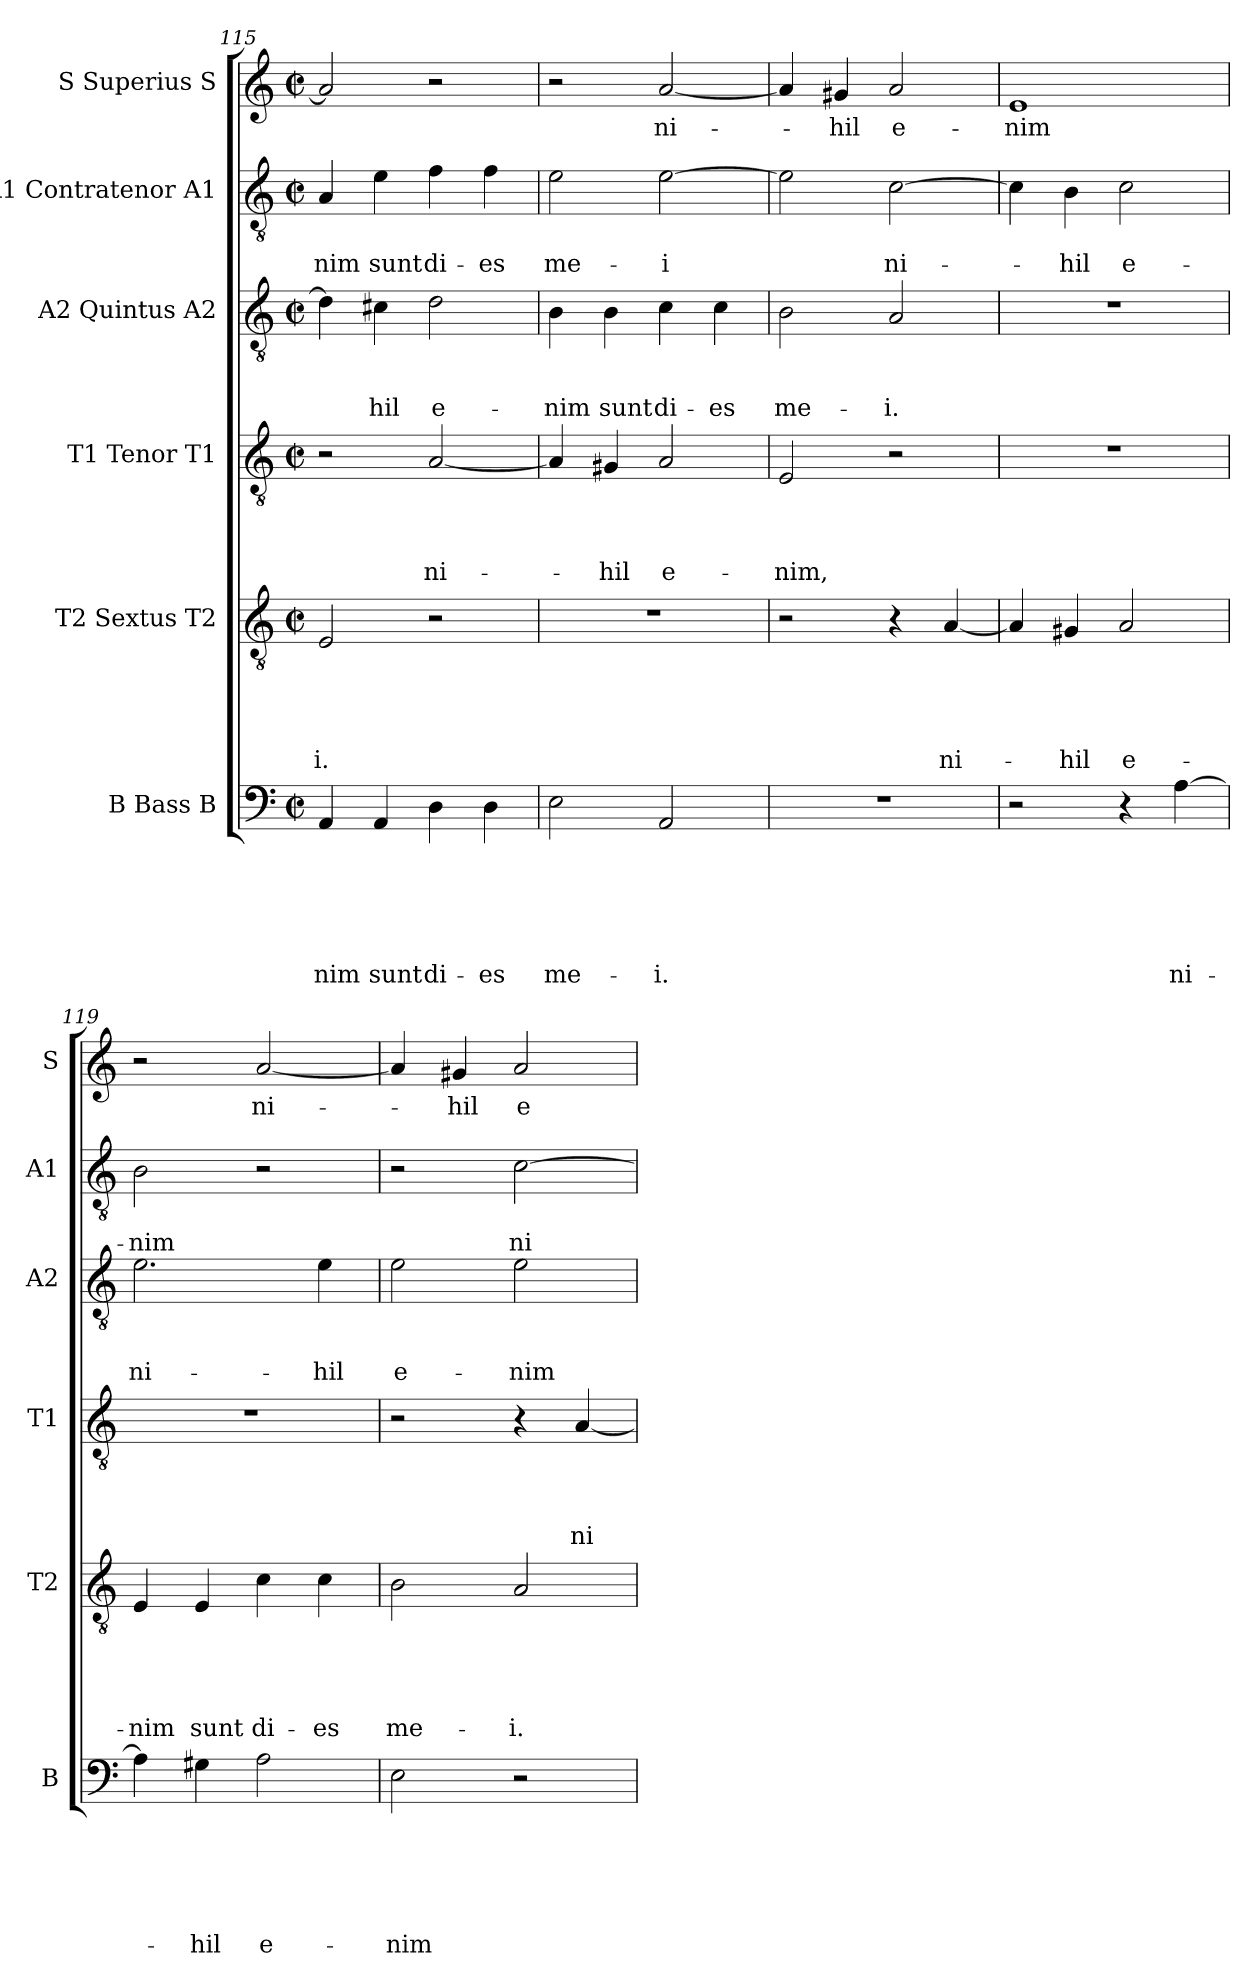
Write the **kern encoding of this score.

**kern	**text	**text	**text	**text	**text	**text	**kern	**text	**text	**text	**text	**text	**kern	**text	**text	**text	**text	**kern	**text	**text	**text	**kern	**text	**text	**kern	**text
*part6	*part6	*part6	*part6	*part6	*part6	*part6	*part5	*part5	*part5	*part5	*part5	*part5	*part4	*part4	*part4	*part4	*part4	*part3	*part3	*part3	*part3	*part2	*part2	*part2	*part1	*part1
*staff6	*staff6	*staff6	*staff6	*staff6	*staff6	*staff6	*staff5	*staff5	*staff5	*staff5	*staff5	*staff5	*staff4	*staff4	*staff4	*staff4	*staff4	*staff3	*staff3	*staff3	*staff3	*staff2	*staff2	*staff2	*staff1	*staff1
*I"B Bass B	*	*	*	*	*	*	*I"T2 Sextus T2	*	*	*	*	*	*I"T1 Tenor T1	*	*	*	*	*I"A2 Quintus A2	*	*	*	*I"A1 Contratenor A1	*	*	*I"S Superius S	*
*I'B	*	*	*	*	*	*	*I'T2	*	*	*	*	*	*I'T1	*	*	*	*	*I'A2	*	*	*	*I'A1	*	*	*I'S	*
*clefF4	*	*	*	*	*	*	*clefGv2	*	*	*	*	*	*clefGv2	*	*	*	*	*clefGv2	*	*	*	*clefGv2	*	*	*clefG2	*
*k[]	*	*	*	*	*	*	*k[]	*	*	*	*	*	*k[]	*	*	*	*	*k[]	*	*	*	*k[]	*	*	*k[]	*
*C:	*	*	*	*	*	*	*C:	*	*	*	*	*	*C:	*	*	*	*	*C:	*	*	*	*C:	*	*	*C:	*
*M2/2	*	*	*	*	*	*	*M2/2	*	*	*	*	*	*M2/2	*	*	*	*	*M2/2	*	*	*	*M2/2	*	*	*M2/2	*
*met(c|)	*	*	*	*	*	*	*met(c|)	*	*	*	*	*	*met(c|)	*	*	*	*	*met(c|)	*	*	*	*met(c|)	*	*	*met(c|)	*
=115	=115	=115	=115	=115	=115	=115	=115	=115	=115	=115	=115	=115	=115	=115	=115	=115	=115	=115	=115	=115	=115	=115	=115	=115	=115	=115
!	!	!	!	!	!	!LO:LY:b	!	!	!	!	!	!LO:LY:b	!	!	!	!	!	!	!	!	!	!	!	!LO:LY:b	!	!
4AA/	.	.	.	.	.	-nim	2E/	.	.	.	.	-i.	2r	.	.	.	.	4d\]	.	.	.	4A/	.	-nim	2a/]	.
!	!	!	!	!	!	!LO:LY:b	!	!	!	!	!	!	!	!	!	!	!	!	!	!	!LO:LY:b	!	!	!LO:LY:b	!	!
4AA/	.	.	.	.	.	sunt	.	.	.	.	.	.	.	.	.	.	.	4c#X\	.	.	-hil	4e\	.	sunt	.	.
!	!	!	!	!	!	!LO:LY:b	!	!	!	!	!	!	!	!	!	!	!LO:LY:b	!	!	!	!LO:LY:b	!	!	!LO:LY:b	!	!
4D\	.	.	.	.	.	di-	2r	.	.	.	.	.	[<2A/	.	.	.	ni-	2d\	.	.	e-	4f\	.	di-	2r	.
!	!	!	!	!	!	!LO:LY:b	!	!	!	!	!	!	!	!	!	!	!	!	!	!	!	!	!	!LO:LY:b	!	!
4D\	.	.	.	.	.	-es	.	.	.	.	.	.	.	.	.	.	.	.	.	.	.	4f\	.	-es	.	.
=116	=116	=116	=116	=116	=116	=116	=116	=116	=116	=116	=116	=116	=116	=116	=116	=116	=116	=116	=116	=116	=116	=116	=116	=116	=116	=116
!	!	!	!	!	!	!LO:LY:b	!	!	!	!	!	!	!	!	!	!	!	!	!	!	!LO:LY:b	!	!	!LO:LY:b	!	!
2E\	.	.	.	.	.	me-	1r	.	.	.	.	.	4A/]	.	.	.	.	4B\	.	.	-nim	2e\	.	me-	2r	.
!	!	!	!	!	!	!	!	!	!	!	!	!	!	!	!	!	!LO:LY:b	!	!	!	!LO:LY:b	!	!	!	!	!
.	.	.	.	.	.	.	.	.	.	.	.	.	4G#X/	.	.	.	-hil	4B\	.	.	sunt	.	.	.	.	.
!	!	!	!	!	!	!LO:LY:b	!	!	!	!	!	!	!	!	!	!	!LO:LY:b	!	!	!	!LO:LY:b	!	!	!LO:LY:b:rj	!	!LO:LY:b
2AA/	.	.	.	.	.	-i.	.	.	.	.	.	.	2A/	.	.	.	e-	4c\	.	.	di-	[>2e\	.	-i	[<2a/	ni-
!	!	!	!	!	!	!	!	!	!	!	!	!	!	!	!	!	!	!	!	!	!LO:LY:b	!	!	!	!	!
.	.	.	.	.	.	.	.	.	.	.	.	.	.	.	.	.	.	4c\	.	.	-es	.	.	.	.	.
=117	=117	=117	=117	=117	=117	=117	=117	=117	=117	=117	=117	=117	=117	=117	=117	=117	=117	=117	=117	=117	=117	=117	=117	=117	=117	=117
!	!	!	!	!	!	!	!	!	!	!	!	!	!	!	!	!	!LO:LY:b	!	!	!	!LO:LY:b	!	!	!	!	!
1r	.	.	.	.	.	.	2r	.	.	.	.	.	2E/	.	.	.	-nim,	2B\	.	.	me-	2e\]	.	.	4a/]	.
!	!	!	!	!	!	!	!	!	!	!	!	!	!	!	!	!	!	!	!	!	!	!	!	!	!	!LO:LY:b
.	.	.	.	.	.	.	.	.	.	.	.	.	.	.	.	.	.	.	.	.	.	.	.	.	4g#X/	-hil
!	!	!	!	!	!	!	!	!	!	!	!	!	!	!	!	!	!	!	!	!	!LO:LY:b	!	!	!LO:LY:b	!	!LO:LY:b
.	.	.	.	.	.	.	4r	.	.	.	.	.	2r	.	.	.	.	2A/	.	.	-i.	[>2c\	.	ni-	2a/	e-
!	!	!	!	!	!	!	!	!	!	!	!	!LO:LY:b	!	!	!	!	!	!	!	!	!	!	!	!	!	!
.	.	.	.	.	.	.	[<4A/	.	.	.	.	ni-	.	.	.	.	.	.	.	.	.	.	.	.	.	.
=118	=118	=118	=118	=118	=118	=118	=118	=118	=118	=118	=118	=118	=118	=118	=118	=118	=118	=118	=118	=118	=118	=118	=118	=118	=118	=118
!	!	!	!	!	!	!	!	!	!	!	!	!	!	!	!	!	!	!	!	!	!	!	!	!	!	!LO:LY:b
2r	.	.	.	.	.	.	4A/]	.	.	.	.	.	1r	.	.	.	.	1r	.	.	.	4c\]	.	.	1e	-nim
!	!	!	!	!	!	!	!	!	!	!	!	!LO:LY:b	!	!	!	!	!	!	!	!	!	!	!	!LO:LY:b	!	!
.	.	.	.	.	.	.	4G#X/	.	.	.	.	-hil	.	.	.	.	.	.	.	.	.	4B\	.	-hil	.	.
!	!	!	!	!	!	!	!	!	!	!	!	!LO:LY:b	!	!	!	!	!	!	!	!	!	!	!	!LO:LY:b	!	!
4r	.	.	.	.	.	.	2A/	.	.	.	.	e-	.	.	.	.	.	.	.	.	.	2c\	.	e-	.	.
!	!	!	!	!	!	!LO:LY:b	!	!	!	!	!	!	!	!	!	!	!	!	!	!	!	!	!	!	!	!
[<4A\	.	.	.	.	.	ni-	.	.	.	.	.	.	.	.	.	.	.	.	.	.	.	.	.	.	.	.
!!LO:LB:g=z
=119	=119	=119	=119	=119	=119	=119	=119	=119	=119	=119	=119	=119	=119	=119	=119	=119	=119	=119	=119	=119	=119	=119	=119	=119	=119	=119
!	!	!	!	!	!	!	!	!	!	!	!	!LO:LY:b	!	!	!	!	!	!	!	!	!LO:LY:b	!	!	!LO:LY:b	!	!
4A\]	.	.	.	.	.	.	4E/	.	.	.	.	-nim	1r	.	.	.	.	2.e\	.	.	ni-	2B\	.	-nim	2r	.
!	!	!	!	!	!	!LO:LY:b	!	!	!	!	!	!LO:LY:b	!	!	!	!	!	!	!	!	!	!	!	!	!	!
4G#X\	.	.	.	.	.	-hil	4E/	.	.	.	.	sunt	.	.	.	.	.	.	.	.	.	.	.	.	.	.
!	!	!	!	!	!	!LO:LY:b	!	!	!	!	!	!LO:LY:b	!	!	!	!	!	!	!	!	!	!	!	!	!	!LO:LY:b
2A\	.	.	.	.	.	e-	4c\	.	.	.	.	di-	.	.	.	.	.	.	.	.	.	2r	.	.	[<2a/	ni-
!	!	!	!	!	!	!	!	!	!	!	!	!LO:LY:b	!	!	!	!	!	!	!	!	!LO:LY:b	!	!	!	!	!
.	.	.	.	.	.	.	4c\	.	.	.	.	-es	.	.	.	.	.	4e\	.	.	-hil	.	.	.	.	.
=120	=120	=120	=120	=120	=120	=120	=120	=120	=120	=120	=120	=120	=120	=120	=120	=120	=120	=120	=120	=120	=120	=120	=120	=120	=120	=120
!	!	!	!	!	!	!LO:LY:b	!	!	!	!	!	!LO:LY:b	!	!	!	!	!	!	!	!	!LO:LY:b	!	!	!	!	!
2E\	.	.	.	.	.	-nim	2B\	.	.	.	.	me-	2r	.	.	.	.	2e\	.	.	e-	2r	.	.	4a/]	.
!	!	!	!	!	!	!	!	!	!	!	!	!	!	!	!	!	!	!	!	!	!	!	!	!	!	!LO:LY:b
.	.	.	.	.	.	.	.	.	.	.	.	.	.	.	.	.	.	.	.	.	.	.	.	.	4g#X/	-hil
!	!	!	!	!	!	!	!	!	!	!	!	!LO:LY:b	!	!	!	!	!	!	!	!	!LO:LY:b	!	!	!LO:LY:b	!	!LO:LY:b
2r	.	.	.	.	.	.	2A/	.	.	.	.	-i.	4r	.	.	.	.	2e\	.	.	-nim	[>2c\	.	ni-	2a/	e-
!	!	!	!	!	!	!	!	!	!	!	!	!	!	!	!	!	!LO:LY:b	!	!	!	!	!	!	!	!	!
.	.	.	.	.	.	.	.	.	.	.	.	.	[<4A/	.	.	.	ni-	.	.	.	.	.	.	.	.	.
=	=	=	=	=	=	=	=	=	=	=	=	=	=	=	=	=	=	=	=	=	=	=	=	=	=	=
*-	*-	*-	*-	*-	*-	*-	*-	*-	*-	*-	*-	*-	*-	*-	*-	*-	*-	*-	*-	*-	*-	*-	*-	*-	*-	*-
